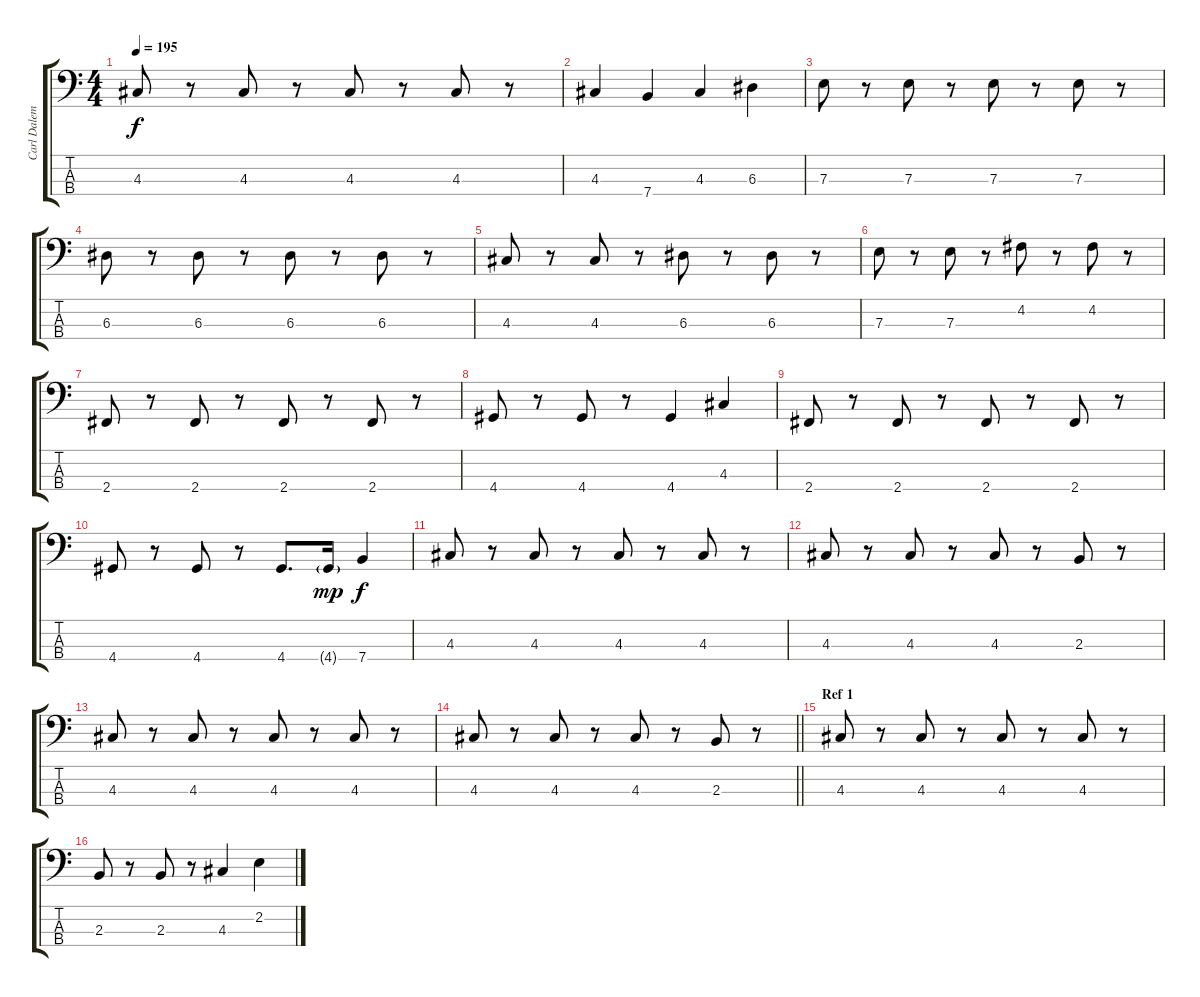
\track ("Carl Dalemo (bass)" "Carl Dalem") {instrument electricbasspick}
\staff {score tabs}
\tuning (G2 D2 A1 E1) {hide}
\ts (4 4)
\tempo 195
\clef f4
\ks c
4.3.8{dy f} r.8 4.3.8 r.8 4.3.8 r.8 4.3.8 r.8 |
4.3.4 7.4.4 4.3.4 6.3.4 |
7.3.8 r.8 7.3.8 r.8 7.3.8 r.8 7.3.8 r.8 |
6.3.8 r.8 6.3.8 r.8 6.3.8 r.8 6.3.8 r.8 |
4.3.8 r.8 4.3.8 r.8 6.3.8 r.8 6.3.8 r.8 |
7.3.8 r.8 7.3.8 r.8 4.2.8 r.8 4.2.8 r.8 |
2.4.8 r.8 2.4.8 r.8 2.4.8 r.8 2.4.8 r.8 |
4.4.8 r.8 4.4.8 r.8 4.4.4 4.3.4 |
2.4.8 r.8 2.4.8 r.8 2.4.8 r.8 2.4.8 r.8 |
4.4.8 r.8 4.4.8 r.8 4.4.8{d} 4.4{g}.16{dy mp} 7.4.4{dy f} |
4.3.8 r.8 4.3.8 r.8 4.3.8 r.8 4.3.8 r.8 |
4.3.8 r.8 4.3.8 r.8 4.3.8 r.8 2.3.8 r.8 |
4.3.8 r.8 4.3.8 r.8 4.3.8 r.8 4.3.8 r.8 |
\barLineRight lightlight
4.3.8 r.8 4.3.8 r.8 4.3.8 r.8 2.3.8 r.8 |
\section ("" "Ref 1")
4.3.8 r.8 4.3.8 r.8 4.3.8 r.8 4.3.8 r.8 |
2.3.8 r.8 2.3.8 r.8 4.3.4 2.2.4
